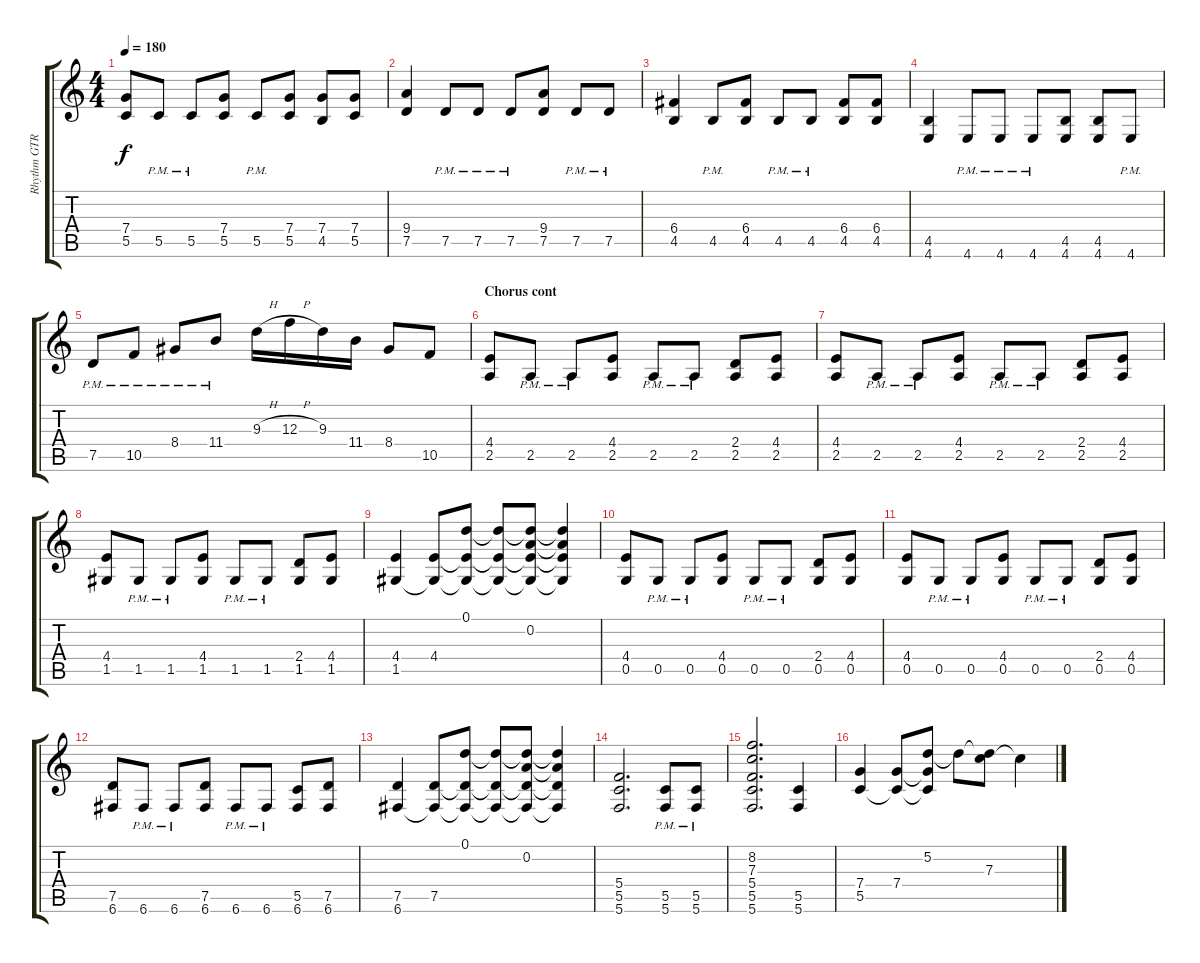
\track ("Rhythm GTR 1" "Rhythm GTR") {instrument overdrivenguitar}
\staff {score tabs}
\tuning (D4 A3 F3 C3 G2 C2) {hide}
\ts (4 4)
\tempo 180
\clef g2
\ks aminor
(7.4 5.5).8{dy f} 5.5{pm}.8 5.5{pm}.8 (7.4 5.5).8 5.5{pm}.8 (7.4 5.5).8 (7.4 4.5).8 (7.4 5.5).8 |
(9.4 7.5).4 7.5{pm}.8 7.5{pm}.8 7.5{pm}.8 (9.4 7.5).8 7.5{pm}.8 7.5{pm}.8 |
(6.4 4.5).4 4.5{pm}.8 (6.4 4.5).8 4.5{pm}.8 4.5{pm}.8 (6.4 4.5).8 (6.4 4.5).8 |
(4.5 4.6).4 4.6{pm}.8 4.6{pm}.8 4.6{pm}.8 (4.5 4.6).8 (4.5 4.6).8 4.6{pm}.8 |
7.5{pm}.8 10.5{pm}.8 8.4{pm}.8 11.4{pm}.8 9.3{h}.16 12.3{h}.16 9.3.16 11.4.16 8.4.8 10.5.8 |
\section ("" "Chorus cont")
(4.4 2.5).8 2.5{pm}.8 2.5{pm}.8 (4.4 2.5).8 2.5{pm}.8 2.5{pm}.8 (2.4 2.5).8 (4.4 2.5).8 |
(4.4 2.5).8 2.5{pm}.8 2.5{pm}.8 (4.4 2.5).8 2.5{pm}.8 2.5{pm}.8 (2.4 2.5).8 (4.4 2.5).8 |
(4.4 1.5).8 1.5{pm}.8 1.5{pm}.8 (4.4 1.5).8 1.5{pm}.8 1.5{pm}.8 (2.4 1.5).8 (4.4 1.5).8 |
(4.4 1.5).4 (4.4 1.5{t}).8 (0.1 4.4{t} 1.5{t}).8 (0.1{t} 4.4{t} 1.5{t}).8 (0.1{t} 0.2 4.4{t} 1.5{t}).8 (0.1{t} 0.2{t} 4.4{t} 1.5{t}).4 |
(4.4 0.5).8 0.5{pm}.8 0.5{pm}.8 (4.4 0.5).8 0.5{pm}.8 0.5{pm}.8 (2.4 0.5).8 (4.4 0.5).8 |
(4.4 0.5).8 0.5{pm}.8 0.5{pm}.8 (4.4 0.5).8 0.5{pm}.8 0.5{pm}.8 (2.4 0.5).8 (4.4 0.5).8 |
(7.5 6.6).8 6.6{pm}.8 6.6{pm}.8 (7.5 6.6).8 6.6{pm}.8 6.6{pm}.8 (5.5 6.6).8 (7.5 6.6).8 |
(7.5 6.6).4 (7.5 6.6{t}).8 (0.1 7.5{t} 6.6{t}).8 (0.1{t} 7.5{t} 6.6{t}).8 (0.1{t} 0.2 7.5{t} 6.6{t}).8 (0.1{t} 0.2{t} 7.5{t} 6.6{t}).4 |
(5.4 5.5 5.6).2{d} (5.5{pm} 5.6{pm}).8 (5.5{pm} 5.6{pm}).8 |
(8.2 7.3 5.4 5.5 5.6).2{d} (5.5 5.6).4 |
(7.4 5.5).4 (7.4 5.5{t}).8 (5.2 7.4{t} 5.5{t}).8 5.2{t}.8 (5.2{t} 7.3).8 7.3{t}.4
